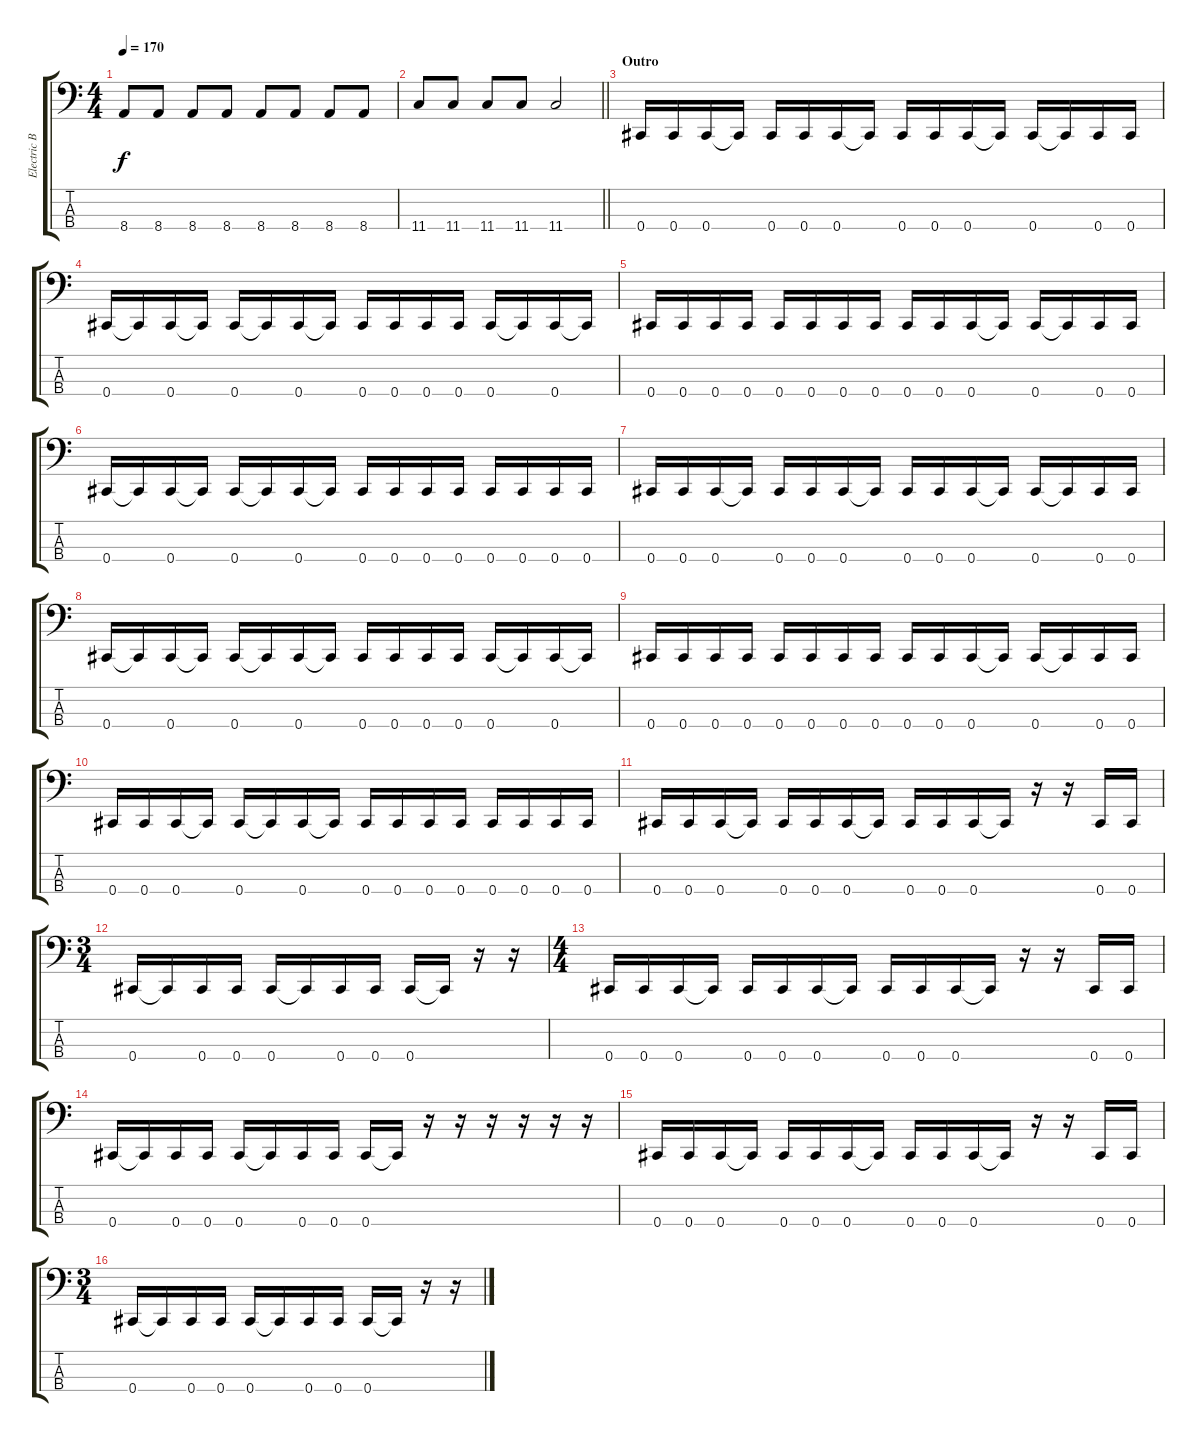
\track ("Electric Bass" "Electric B") {instrument electricbasspick}
\staff {score tabs}
\tuning (Gb2 Db2 Ab1 Db1) {hide}
\ts (4 4)
\tempo 170
\clef f4
\ks c
8.4.8{dy f} 8.4.8 8.4.8 8.4.8 8.4.8 8.4.8 8.4.8 8.4.8 |
\barLineRight lightlight
11.4.8 11.4.8 11.4.8 11.4.8 11.4.2 |
\section ("" "Outro")
0.4.16 0.4.16 0.4.16 0.4{t}.16 0.4.16 0.4.16 0.4.16 0.4{t}.16 0.4.16 0.4.16 0.4.16 0.4{t}.16 0.4.16 0.4{t}.16 0.4.16 0.4.16 |
0.4.16 0.4{t}.16 0.4.16 0.4{t}.16 0.4.16 0.4{t}.16 0.4.16 0.4{t}.16 0.4.16 0.4.16 0.4.16 0.4.16 0.4.16 0.4{t}.16 0.4.16 0.4{t}.16 |
0.4.16 0.4.16 0.4.16 0.4.16 0.4.16 0.4.16 0.4.16 0.4.16 0.4.16 0.4.16 0.4.16 0.4{t}.16 0.4.16 0.4{t}.16 0.4.16 0.4.16 |
0.4.16 0.4{t}.16 0.4.16 0.4{t}.16 0.4.16 0.4{t}.16 0.4.16 0.4{t}.16 0.4.16 0.4.16 0.4.16 0.4.16 0.4.16 0.4.16 0.4.16 0.4.16 |
0.4.16 0.4.16 0.4.16 0.4{t}.16 0.4.16 0.4.16 0.4.16 0.4{t}.16 0.4.16 0.4.16 0.4.16 0.4{t}.16 0.4.16 0.4{t}.16 0.4.16 0.4.16 |
0.4.16 0.4{t}.16 0.4.16 0.4{t}.16 0.4.16 0.4{t}.16 0.4.16 0.4{t}.16 0.4.16 0.4.16 0.4.16 0.4.16 0.4.16 0.4{t}.16 0.4.16 0.4{t}.16 |
0.4.16 0.4.16 0.4.16 0.4.16 0.4.16 0.4.16 0.4.16 0.4.16 0.4.16 0.4.16 0.4.16 0.4{t}.16 0.4.16 0.4{t}.16 0.4.16 0.4.16 |
0.4.16 0.4.16 0.4.16 0.4{t}.16 0.4.16 0.4{t}.16 0.4.16 0.4{t}.16 0.4.16 0.4.16 0.4.16 0.4.16 0.4.16 0.4.16 0.4.16 0.4.16 |
0.4.16 0.4.16 0.4.16 0.4{t}.16 0.4.16 0.4.16 0.4.16 0.4{t}.16 0.4.16 0.4.16 0.4.16 0.4{t}.16 r.16 r.16 0.4.16 0.4.16 |
\ts (3 4)
0.4.16 0.4{t}.16 0.4.16 0.4.16 0.4.16 0.4{t}.16 0.4.16 0.4.16 0.4.16 0.4{t}.16 r.16 r.16 |
\ts (4 4)
0.4.16 0.4.16 0.4.16 0.4{t}.16 0.4.16 0.4.16 0.4.16 0.4{t}.16 0.4.16 0.4.16 0.4.16 0.4{t}.16 r.16 r.16 0.4.16 0.4.16 |
0.4.16 0.4{t}.16 0.4.16 0.4.16 0.4.16 0.4{t}.16 0.4.16 0.4.16 0.4.16 0.4{t}.16 r.16 r.16 r.16 r.16 r.16 r.16 |
0.4.16 0.4.16 0.4.16 0.4{t}.16 0.4.16 0.4.16 0.4.16 0.4{t}.16 0.4.16 0.4.16 0.4.16 0.4{t}.16 r.16 r.16 0.4.16 0.4.16 |
\ts (3 4)
0.4.16 0.4{t}.16 0.4.16 0.4.16 0.4.16 0.4{t}.16 0.4.16 0.4.16 0.4.16 0.4{t}.16 r.16 r.16
